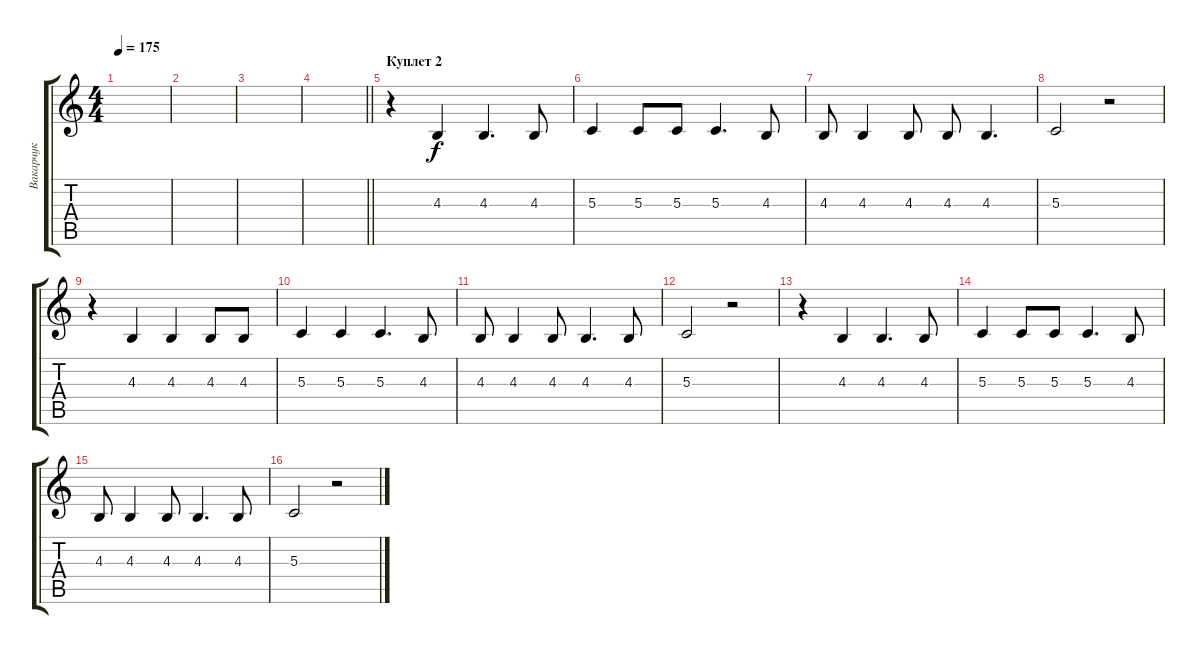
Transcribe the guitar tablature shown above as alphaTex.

\track ("Вакарчук" "Вакарчук") {instrument tenorsax}
\staff {score tabs}
\tuning (E4 B3 G3 D3 A2 E2) {hide}
\ts (4 4)
\tempo 175
\clef g2
\ks c
|
|
|
\barLineRight lightlight
|
\section ("" "Куплет 2")
r.4 4.3.4 4.3.4{d} 4.3.8 |
5.3.4 5.3.8 5.3.8 5.3.4{d} 4.3.8 |
4.3.8 4.3.4 4.3.8 4.3.8 4.3.4{d} |
5.3.2 r.2 |
r.4 4.3.4 4.3.4 4.3.8 4.3.8 |
5.3.4 5.3.4 5.3.4{d} 4.3.8 |
4.3.8 4.3.4 4.3.8 4.3.4{d} 4.3.8 |
5.3.2 r.2 |
r.4 4.3.4 4.3.4{d} 4.3.8 |
5.3.4 5.3.8 5.3.8 5.3.4{d} 4.3.8 |
4.3.8 4.3.4 4.3.8 4.3.4{d} 4.3.8 |
5.3.2 r.2
